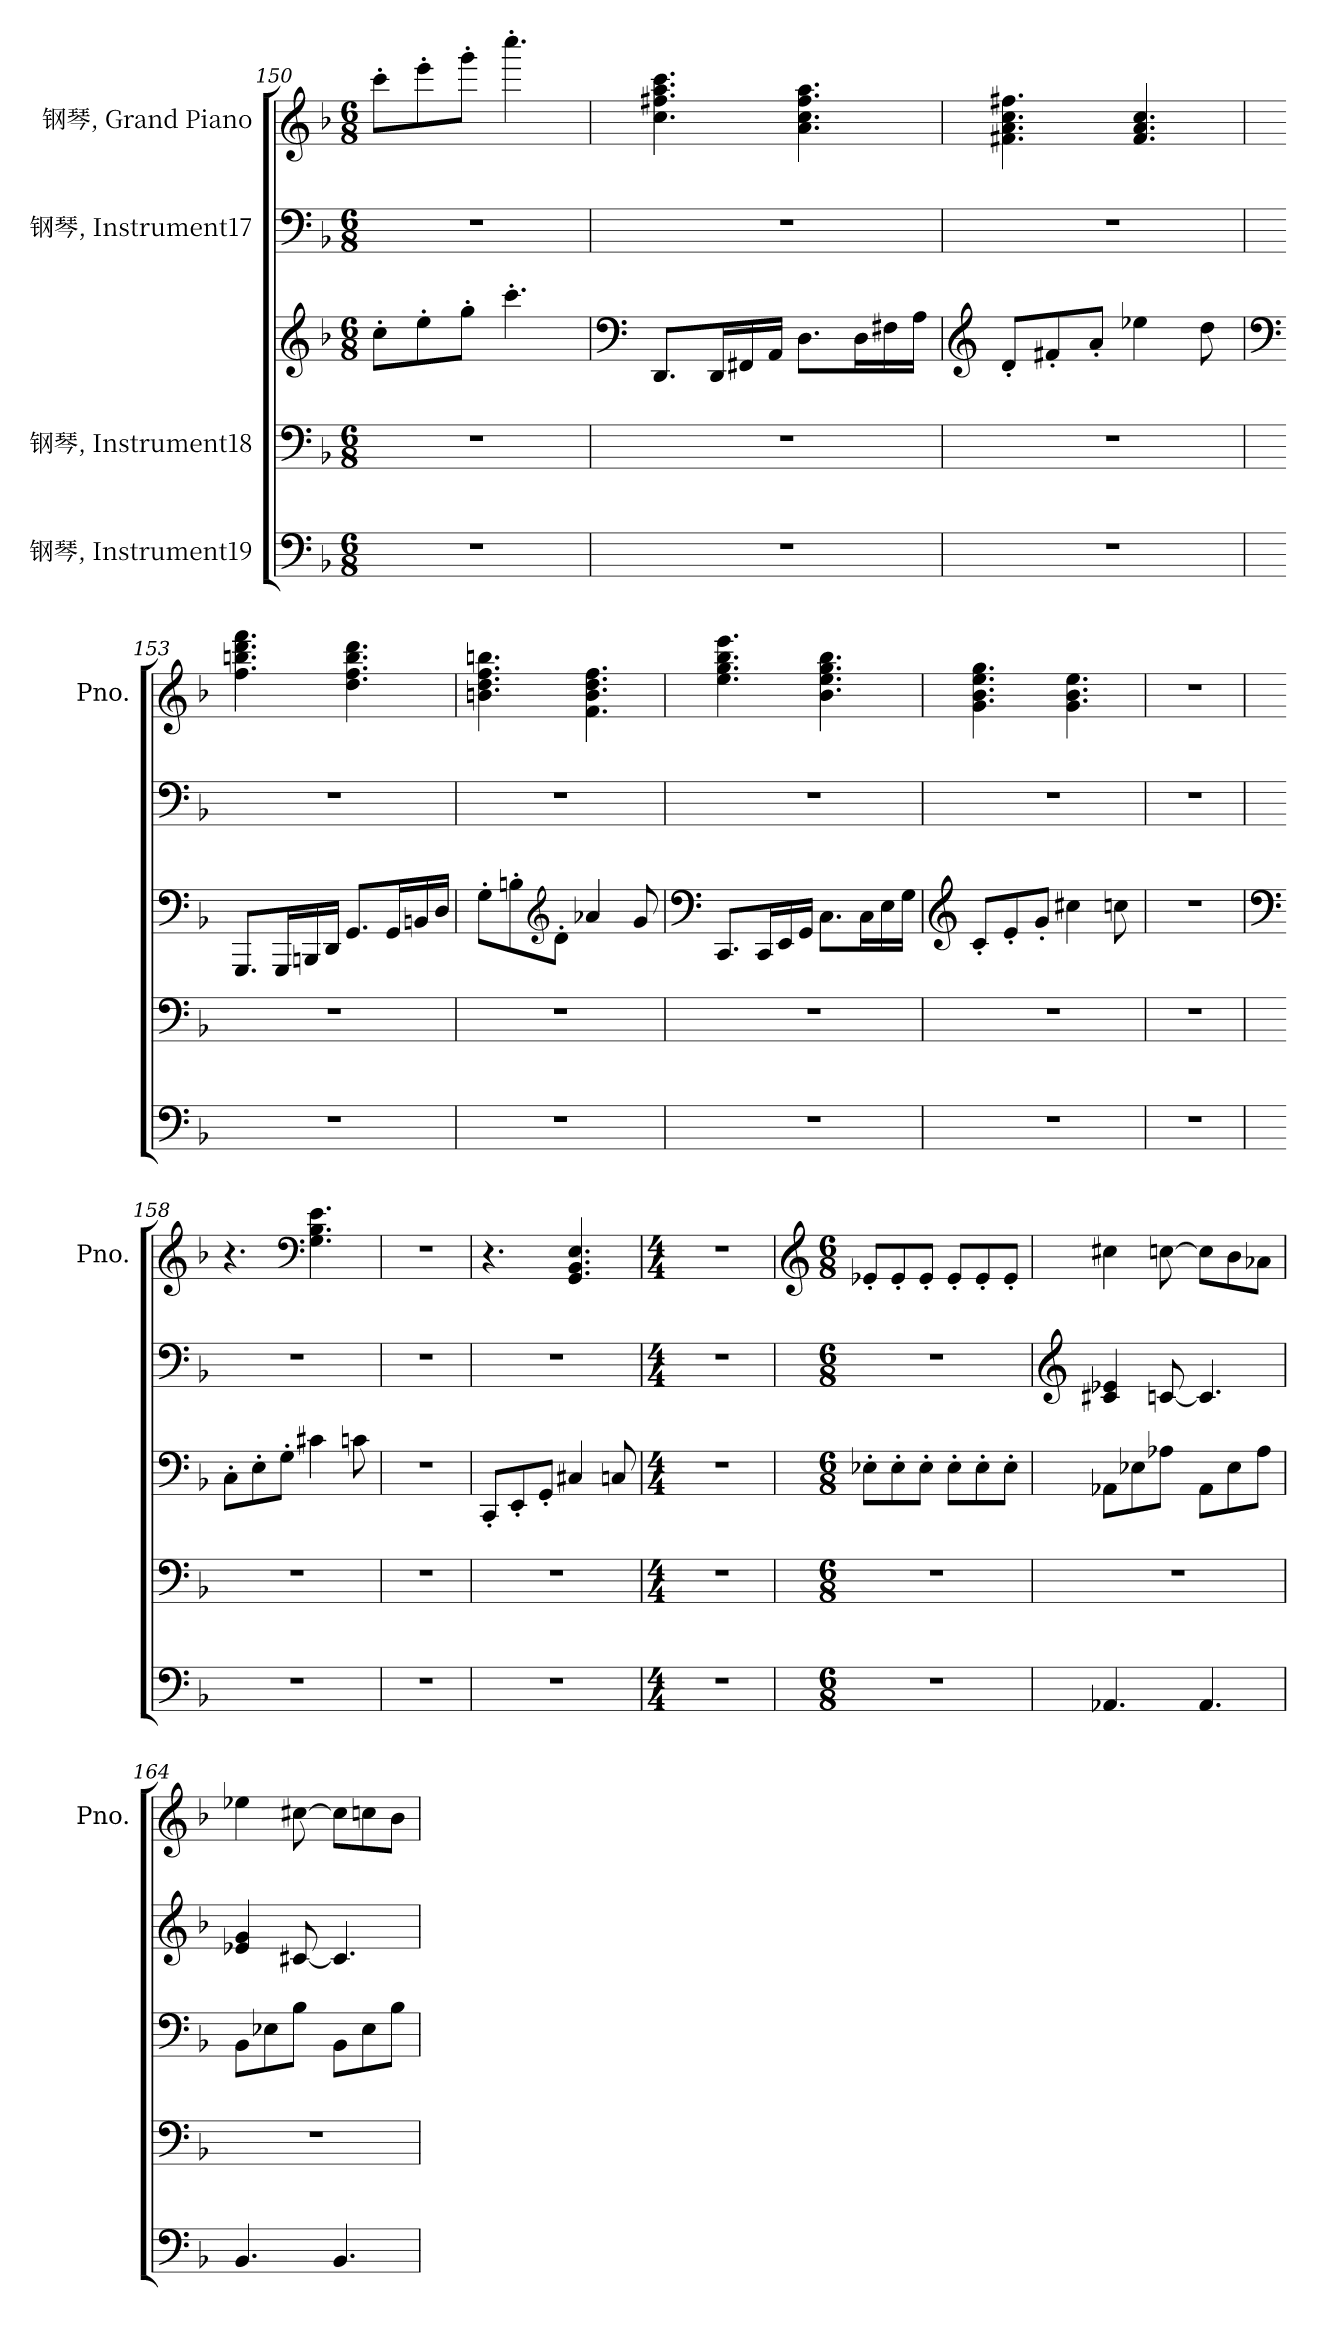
**kern	**kern	**kern	**kern	**kern
*part4	*part3	*part3	*part2	*part1
*staff5	*staff4	*staff3	*staff2	*staff1
*I"钢琴, Instrument19	*I"钢琴, Instrument18	*	*I"钢琴, Instrument17	*I"钢琴, Grand Piano
*	*	*	*	*I'Pno.
*clefF4	*clefF4	*clefG2	*clefF4	*clefG2
*k[b-]	*k[b-]	*k[b-]	*k[b-]	*k[b-]
*M6/8	*M6/8	*M6/8	*M6/8	*M6/8
=150	=150	=150	=150	=150
2.r	2.r	8cc'\L	2.r	8ccc'\L
.	.	8ee'\	.	8eee'\
.	.	8gg'\J	.	8ggg'\J
.	.	4.ccc'\	.	4.cccc'\
=151	=151	=151	=151	=151
*	*	*clefF4	*	*
2.r	2.r	8.DD/L	2.r	4.cc\ 4.ff#X\ 4.aa\ 4.ccc\
.	.	16DD/L	.	.
.	.	16FF#X/	.	.
.	.	16AA/JJ	.	.
.	.	8.D\L	.	4.a\ 4.cc\ 4.ff#\ 4.aa\
.	.	16D\L	.	.
.	.	16F#X\	.	.
.	.	16A\JJ	.	.
=152	=152	=152	=152	=152
*	*	*clefG2	*	*
2.r	2.r	8d'/L	2.r	4.f#X\ 4.a\ 4.cc\ 4.ff#X\
.	.	8f#X'/	.	.
.	.	8a'/J	.	.
.	.	4ee-X\	.	4.f#/ 4.a/ 4.cc/
.	.	8dd\	.	.
!!LO:LB:g=z
=153	=153	=153	=153	=153
*	*	*clefF4	*	*
2.r	2.r	8.GGG/L	2.r	4.ff\ 4.bbn\ 4.ddd\ 4.fff\
.	.	16GGG/L	.	.
.	.	16BBBn/	.	.
.	.	16DD/JJ	.	.
.	.	8.GG/L	.	4.dd\ 4.ff\ 4.bb\ 4.ddd\
.	.	16GG/L	.	.
.	.	16BBn/	.	.
.	.	16D/JJ	.	.
=154	=154	=154	=154	=154
2.r	2.r	8G'\L	2.r	4.bn\ 4.dd\ 4.ff\ 4.bbn\
.	.	8Bn'\	.	.
*	*	*clefG2	*	*
.	.	8d'\J	.	.
.	.	4a-X/	.	4.f\ 4.b\ 4.dd\ 4.ff\
.	.	8g/	.	.
=155	=155	=155	=155	=155
*	*	*clefF4	*	*
2.r	2.r	8.CC/L	2.r	4.ee\ 4.gg\ 4.bb-\ 4.eee\
.	.	16CC/L	.	.
.	.	16EE/	.	.
.	.	16GG/JJ	.	.
.	.	8.C\L	.	4.b-\ 4.ee\ 4.gg\ 4.bb-\
.	.	16C\L	.	.
.	.	16E\	.	.
.	.	16G\JJ	.	.
=156	=156	=156	=156	=156
*	*	*clefG2	*	*
2.r	2.r	8c'/L	2.r	4.g\ 4.b-\ 4.ee\ 4.gg\
.	.	8e'/	.	.
.	.	8g'/J	.	.
.	.	4cc#X\	.	4.g\ 4.b-\ 4.ee\
.	.	8ccn\	.	.
!!LO:PB:g=z
=157	=157	=157	=157	=157
2.r	2.r	2.r	2.r	2.r
=158	=158	=158	=158	=158
*	*	*clefF4	*	*
2.r	2.r	8C'\L	2.r	4.r
.	.	8E'\	.	.
.	.	8G'\J	.	.
*	*	*	*	*clefF4
.	.	4c#X\	.	4.G\ 4.B-\ 4.e\
.	.	8cn\	.	.
=159	=159	=159	=159	=159
2.r	2.r	2.r	2.r	2.r
=160	=160	=160	=160	=160
2.r	2.r	8CC'/L	2.r	4.r
.	.	8EE'/	.	.
.	.	8GG'/J	.	.
.	.	4C#X/	.	4.GG/ 4.BB-/ 4.E/
.	.	8Cn/	.	.
=161	=161	=161	=161	=161
*M4/4	*M4/4	*M4/4	*M4/4	*M4/4
1r	1r	1r	1r	1r
=162	=162	=162	=162	=162
*	*	*	*	*clefG2
*M6/8	*M6/8	*M6/8	*M6/8	*M6/8
2.r	2.r	8E-X'\L	2.r	8e-X'/L
.	.	8E-'\	.	8e-'/
.	.	8E-'\J	.	8e-'/J
.	.	8E-'\L	.	8e-'/L
.	.	8E-'\	.	8e-'/
.	.	8E-'\J	.	8e-'/J
!!LO:LB:g=z
=163	=163	=163	=163	=163
*	*	*	*clefG2	*
4.AA-X/	2.r	8AA-X\L	4c#X/ 4e-X/	4cc#X\
.	.	8E-X\	.	.
.	.	8A-X\J	[8cn/	[8ccn\
4.AA-/	.	8AA-\L	4.c/]	8cc\L]
.	.	8E-\	.	8b-\
.	.	8A-\J	.	8a-X\J
=164	=164	=164	=164	=164
4.BB-/	2.r	8BB-\L	4e-X/ 4g/	4ee-X\
.	.	8E-X\	.	.
.	.	8B-\J	[8c#X/	[8cc#X\
4.BB-/	.	8BB-\L	4.c#/]	8cc#\L]
.	.	8E-\	.	8ccn\
.	.	8B-\J	.	8b-\J
=	=	=	=	=
*-	*-	*-	*-	*-
